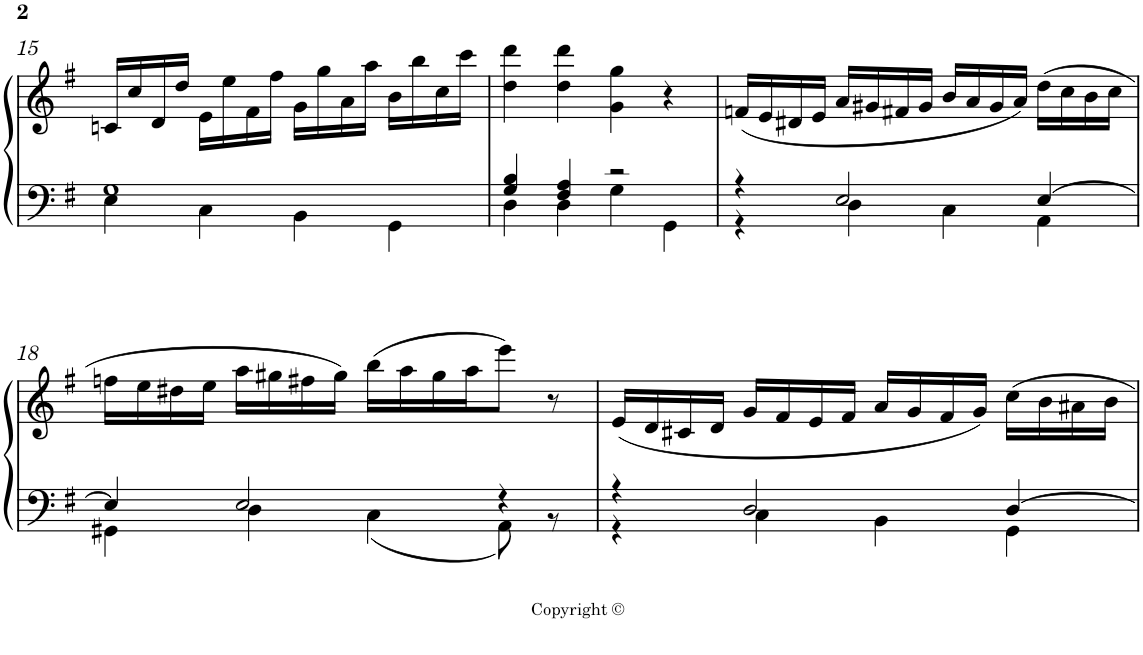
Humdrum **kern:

**kern	**kern
*part1	*part1
*staff2	*staff1
*I"Piano	*
*I'Pno.	*
!!LO:PB:g=z
*clefF4	*clefG2
*k[f#]	*k[f#]
*G:	*G:
*M2/2	*M2/2
*met(c|)	*met(c|)
=15	=15
*^	*
1G	4E\	16cn/LL
.	.	16cc/
.	.	16d/
.	.	16dd/JJ
.	4C\	16e\LL
.	.	16ee\
.	.	16f#\
.	.	16ff#\JJ
.	4BB\	16g\LL
.	.	16gg\
.	.	16a\
.	.	16aa\JJ
.	4GG\	16b\LL
.	.	16bb\
.	.	16cc\
.	.	16ccc\JJ
=16	=16	=16
4G/ 4B/	4D\	4dd\ 4ddd\
4F#/ 4A/	4D\	4dd\ 4ddd\
2r	4G\	4g\ 4gg\
.	4GG\	4r
=17	=17	=17
4r	4r	(<16fn/LL
.	.	16e/
.	.	16d#X/
.	.	16e/JJ
2E/	4D\	16a/LL
.	.	16g#X/
.	.	16f#X/
.	.	16g#/JJ
.	4C\	16b/LL
.	.	16a/
.	.	16g#/
.	.	16a/JJ)
[4E/	4AA\	(>16dd\LL
.	.	16cc\
.	.	16b\
.	.	16cc\JJ
!!LO:LB:g=z
=18	=18	=18
4E/]	4GG#X\	16ffn\LL
.	.	16ee\
.	.	16dd#X\
.	.	16ee\JJ
2E/	4D\	16aa\LL
.	.	16gg#X\
.	.	16ff#X\
.	.	16gg#\JJ)
.	4C\	(>16bb\LL
.	.	16aa\
.	.	16gg#\
.	.	16aa\J
4r	8AA\	8eee\J)
.	8r	8r
=19	=19	=19
4r	4r	(<16e/LL
.	.	16d/
.	.	16c#X/
.	.	16d/JJ
2D/	4C\	16g/LL
.	.	16f#/
.	.	16e/
.	.	16f#/JJ
.	4BB\	16a/LL
.	.	16g/
.	.	16f#/
.	.	16g/JJ)
[4D/	4GG\	16cc\LL
.	.	16b\
.	.	16a#X\
.	.	16b\JJ
*v	*v	*
=	=
*-	*-
